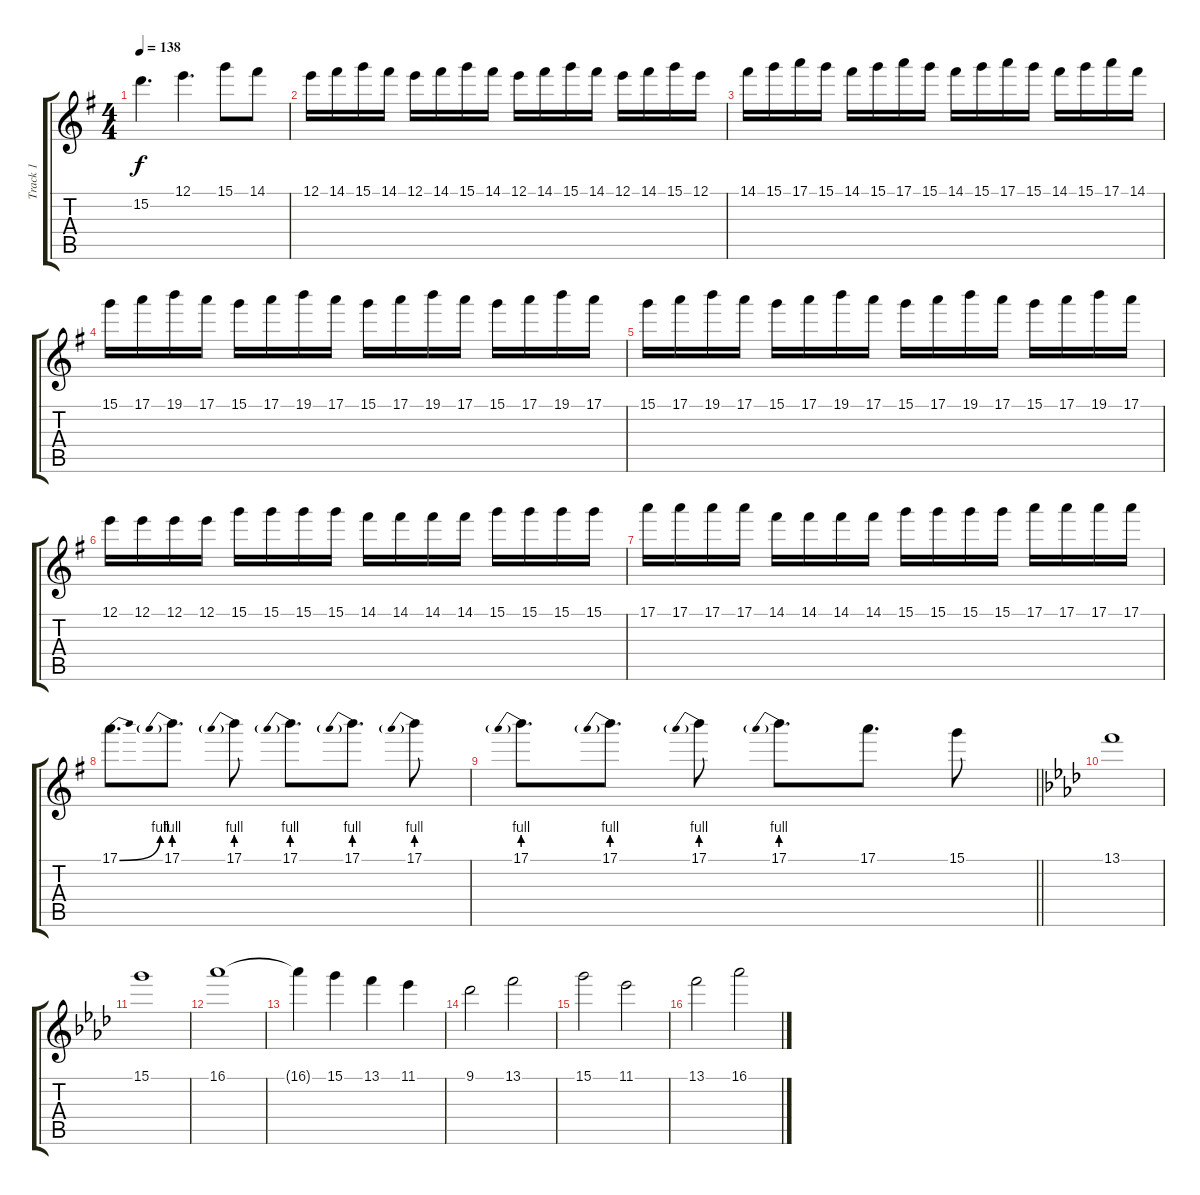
\track ("Track 1" "Track 1") {instrument distortionguitar}
\staff {score tabs}
\tuning (E4 B3 G3 D3 A2 E2) {hide}
\ts (4 4)
\tempo 138
\clef g2
\ks g
15.2.4{d dy f} 12.1.4{d} 15.1.8 14.1.8 |
12.1.16 14.1.16 15.1.16 14.1.16 12.1.16 14.1.16 15.1.16 14.1.16 12.1.16 14.1.16 15.1.16 14.1.16 12.1.16 14.1.16 15.1.16 12.1.16 |
14.1.16 15.1.16 17.1.16 15.1.16 14.1.16 15.1.16 17.1.16 15.1.16 14.1.16 15.1.16 17.1.16 15.1.16 14.1.16 15.1.16 17.1.16 14.1.16 |
15.1.16 17.1.16 19.1.16 17.1.16 15.1.16 17.1.16 19.1.16 17.1.16 15.1.16 17.1.16 19.1.16 17.1.16 15.1.16 17.1.16 19.1.16 17.1.16 |
15.1.16 17.1.16 19.1.16 17.1.16 15.1.16 17.1.16 19.1.16 17.1.16 15.1.16 17.1.16 19.1.16 17.1.16 15.1.16 17.1.16 19.1.16 17.1.16 |
12.1.16 12.1.16 12.1.16 12.1.16 15.1.16 15.1.16 15.1.16 15.1.16 14.1.16 14.1.16 14.1.16 14.1.16 15.1.16 15.1.16 15.1.16 15.1.16 |
17.1.16 17.1.16 17.1.16 17.1.16 14.1.16 14.1.16 14.1.16 14.1.16 15.1.16 15.1.16 15.1.16 15.1.16 17.1.16 17.1.16 17.1.16 17.1.16 |
17.1{be (bend 0 0 60 4)}.8{d} 17.1{be (prebend 0 4 60 4)}.8{d} 17.1{be (prebend 0 4 60 4)}.8 17.1{be (prebend 0 4 60 4)}.8{d} 17.1{be (prebend 0 4 60 4)}.8{d} 17.1{be (prebend 0 4 60 4)}.8 |
\barLineRight lightlight
17.1{be (prebend 0 4 60 4)}.8{d} 17.1{be (prebend 0 4 60 4)}.8{d} 17.1{be (prebend 0 4 60 4)}.8 17.1{be (prebend 0 4 60 4)}.8{d} 17.1.8{d} 15.1.8 |
\ks ab
13.1.1 |
15.1.1 |
16.1.1 |
16.1{t}.4 15.1.4 13.1.4 11.1.4 |
9.1.2 13.1.2 |
15.1.2 11.1.2 |
13.1.2 16.1.2
